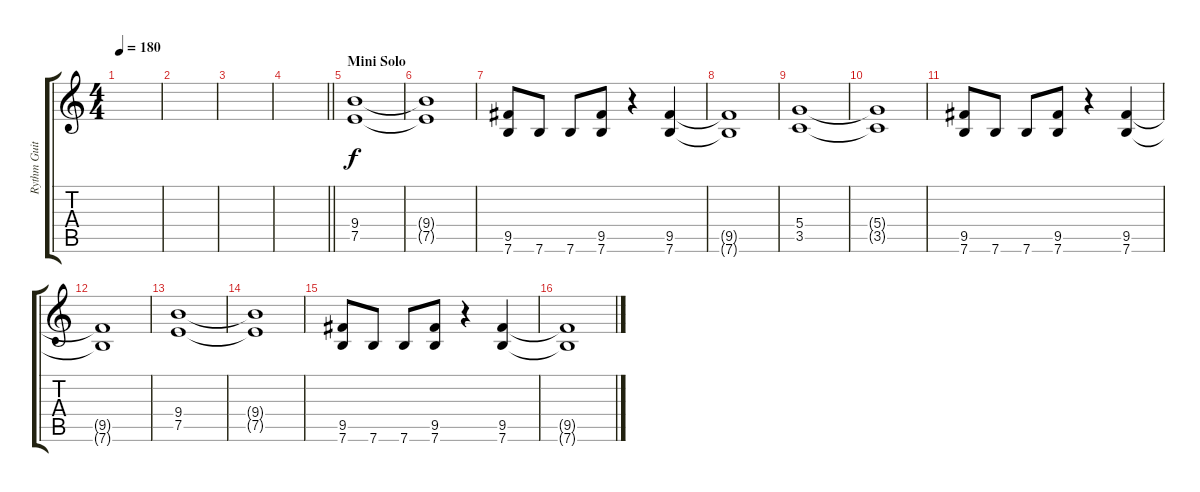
\track ("Rythm Guitar" "Rythm Guit") {instrument distortionguitar}
\staff {score tabs}
\tuning (E4 B3 G3 D3 A2 E2) {hide}
\ts (4 4)
\tempo 180
\clef g2
\ks c
|
|
|
\barLineRight lightlight
|
\section ("" "Mini Solo")
(9.4 7.5).1 |
(9.4{t} 7.5{t}).1 |
(9.5 7.6).8 7.6.8 7.6.8 (9.5 7.6).8 r.4 (9.5 7.6).4 |
(9.5{t} 7.6{t}).1 |
(5.4 3.5).1 |
(5.4{t} 3.5{t}).1 |
(9.5 7.6).8 7.6.8 7.6.8 (9.5 7.6).8 r.4 (9.5 7.6).4 |
(9.5{t} 7.6{t}).1 |
(9.4 7.5).1 |
(9.4{t} 7.5{t}).1 |
(9.5 7.6).8 7.6.8 7.6.8 (9.5 7.6).8 r.4 (9.5 7.6).4 |
(9.5{t} 7.6{t}).1
